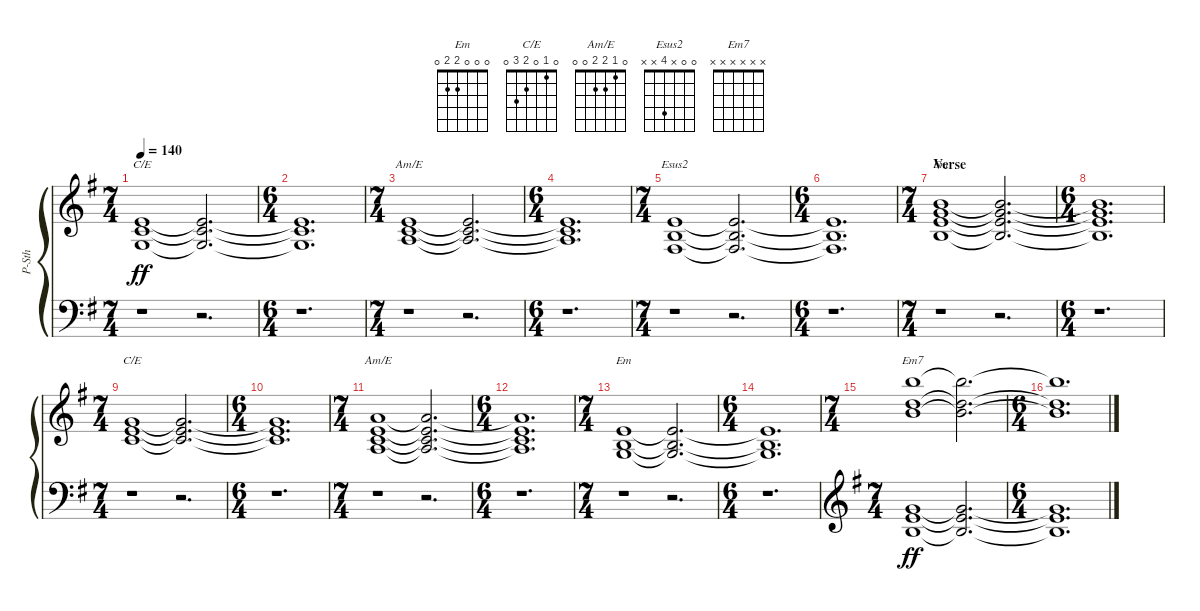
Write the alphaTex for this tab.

\defaultSystemsLayout 4
\bracketExtendMode groupsimilarinstruments
\otherSystemsTrackNameOrientation horizontal
\track ("Strings / Pad" "P-Sth") {multiBarRest instrument pad2warm}
\staff {score}
\tuning (E4 B3 G3 D3 A2 E2)
\chord ("Em" 0 0 0 2 2 0) {showfingering false}
\chord ("C/E" 0 1 0 2 3 0) {showfingering false}
\chord ("Am/E" 0 1 2 2 0 0) {showfingering false}
\chord ("Esus2" 0 0 x 4 x x) {showfingering false}
\chord ("Em7" x x x x x x)
\ts (7 4)
\tempo 140
\clef g2
\ks g
(0.1{acc forcenatural} 1.2{acc forcenatural} 0.3{acc forcenatural}).1{ch "C/E" dy ff} (0.1{t acc forcenatural} 1.2{t acc forcenatural} 0.3{t acc forcenatural}).2{d} |
\ts (6 4)
(0.3{t acc forcenatural} 1.2{t acc forcenatural} 0.1{t acc forcenatural}).1{d} |
\ts (7 4)
(0.1{acc forcenatural} 1.2{acc forcenatural} 2.3{acc forcenatural}).1{ch "Am/E"} (0.1{t acc forcenatural} 1.2{t acc forcenatural} 2.3{t acc forcenatural}).2{d} |
\ts (6 4)
(2.3{t acc forcenatural} 1.2{t acc forcenatural} 0.1{t acc forcenatural}).1{d} |
\ts (7 4)
(0.1{acc forcenatural} 0.2{acc forcenatural} 4.4{acc #}).1{ch "Esus2"} (0.1{t acc forcenatural} 0.2{t acc forcenatural} 4.4{t acc #}).2{d} |
\ts (6 4)
(4.4{t acc #} 0.2{t acc forcenatural} 0.1{t acc forcenatural}).1{d} |
\ts (7 4)
\section ("" "Verse")
(0.1{acc forcenatural} 0.2{acc forcenatural} 17.4{acc forcenatural} 16.3{acc forcenatural}).1{ch "Em"} (0.1{t acc forcenatural} 0.2{t acc forcenatural} 16.3{t acc forcenatural} 17.4{t acc forcenatural}).2{d} |
\ts (6 4)
\beaming (8 2 2 2 2 2 2 2)
(0.2{t acc forcenatural} 0.1{t acc forcenatural} 16.3{t acc forcenatural} 17.4{t acc forcenatural}).1{d} |
\ts (7 4)
\beaming (8 2 2 2 2 2 2 2)
(0.1{acc forcenatural} 5.3{acc forcenatural} 8.2{acc forcenatural}).1{ch "C/E"} (0.1{t acc forcenatural} 5.3{t acc forcenatural} 8.2{t acc forcenatural}).2{d} |
\ts (6 4)
\beaming (8 2 2 2 2 2 2 2)
(0.1{t acc forcenatural} 5.3{t acc forcenatural} 8.2{t acc forcenatural}).1{d} |
\ts (7 4)
\beaming (8 2 2 2 2 2 2 2)
(5.2{acc forcenatural} 5.3{acc forcenatural} 7.4{acc forcenatural} 5.1{acc forcenatural}).1{ch "Am/E"} (5.2{t acc forcenatural} 5.3{t acc forcenatural} 7.4{t acc forcenatural} 5.1{t acc forcenatural}).2{d} |
\ts (6 4)
\beaming (8 2 2 2 2 2 2 2)
(7.4{t acc forcenatural} 5.3{t acc forcenatural} 5.2{t acc forcenatural} 5.1{t acc forcenatural}).1{d} |
\ts (7 4)
\beaming (8 2 2 2 2 2 2 2)
(0.1{acc forcenatural} 0.2{acc forcenatural} 0.3{acc forcenatural}).1{ch "Em"} (0.1{t acc forcenatural} 0.2{t acc forcenatural} 0.3{t acc forcenatural}).2{d} |
\ts (6 4)
\beaming (8 2 2 2 2 2 2 2)
(0.3{t acc forcenatural} 0.2{t acc forcenatural} 0.1{t acc forcenatural}).1{d} |
\ts (7 4)
\beaming (8 2 2 2 2 2 2 2)
(21.4{acc forcenatural} 19.3{acc forcenatural} 19.1{acc forcenatural}).1{ch "Em7"} (21.4{t acc forcenatural} 19.1{t acc forcenatural} 19.3{t acc forcenatural}).2{d} |
\ts (6 4)
\beaming (8 2 2 2 2 2 2 2)
(21.4{t acc forcenatural} 19.1{t acc forcenatural} 19.3{t acc forcenatural}).1{d}
\staff {score}
\tuning (E4 B3 G3 D3 A2 E2)
\clef f4
\ottava regular
\simile none
\ks g
r.1{dy ff} r.2{d} |
r.1{d} |
r.1 r.2{d} |
r.1{d} |
r.1 r.2{d} |
r.1{d} |
r.1 r.2{d} |
r.1{d} |
r.1 r.2{d} |
r.1{d} |
r.1 r.2{d} |
r.1{d} |
r.1 r.2{d} |
r.1{d} |
\clef g2
(0.1{acc forcenatural} 0.2{acc forcenatural} 12.3{acc forcenatural}).1 (0.1{t acc forcenatural} 0.2{t acc forcenatural} 12.3{t acc forcenatural}).2{d} |
(0.2{t acc forcenatural} 0.1{t acc forcenatural} 12.3{t acc forcenatural}).1{d}
